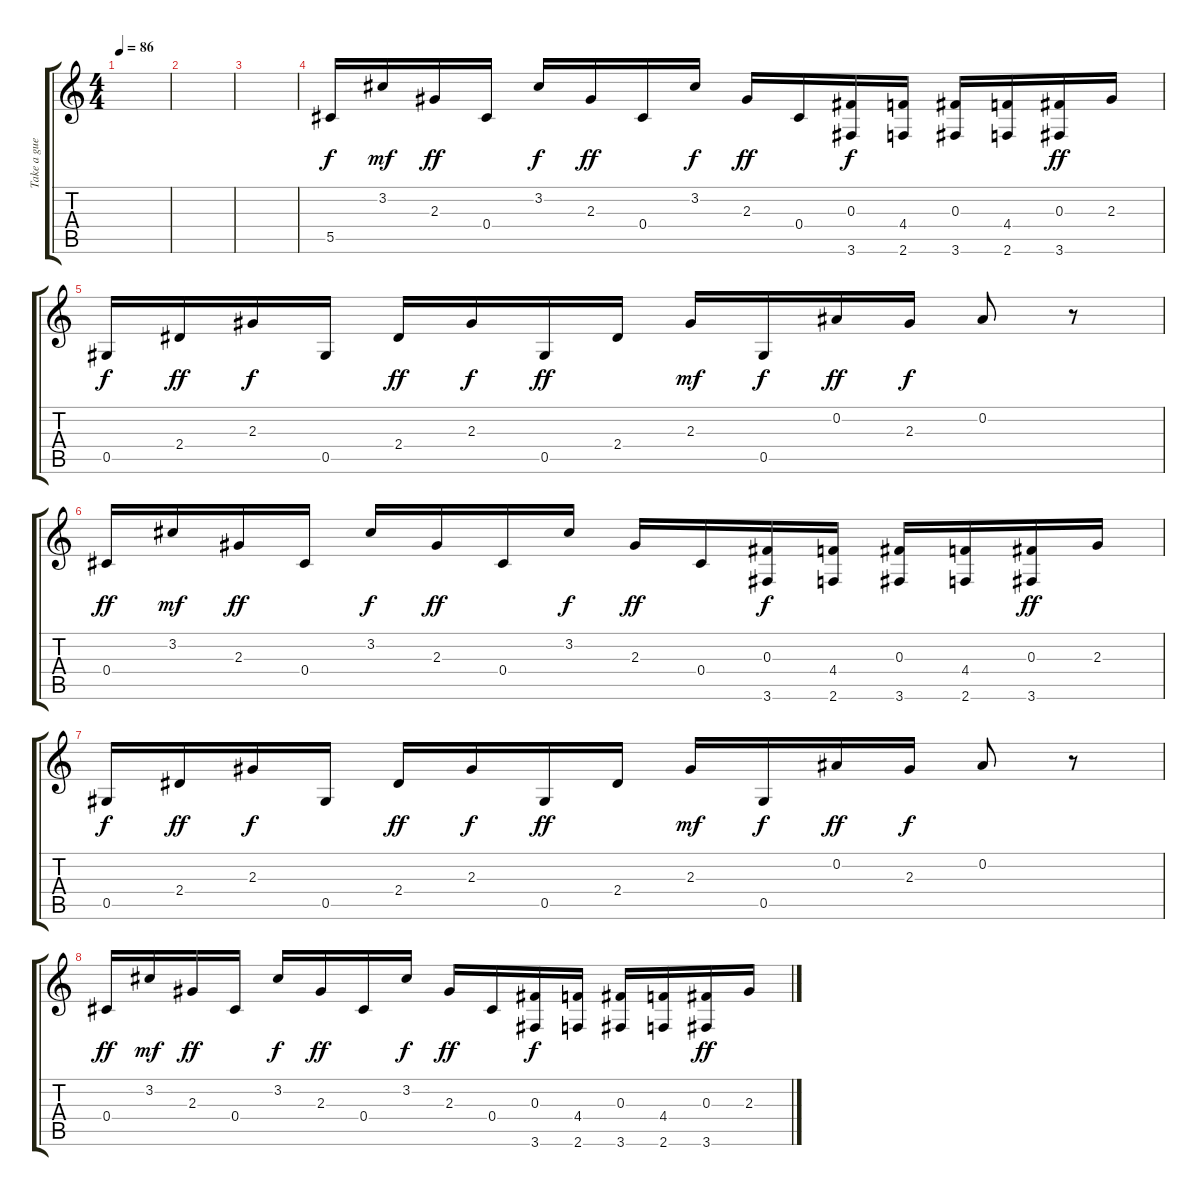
\track ("Take a guess" "Take a gue") {instrument distortionguitar}
\staff {score tabs}
\tuning (Eb4 Bb3 Gb3 Db3 Ab2 Eb2) {hide}
\ts (4 4)
\tempo 86
\clef g2
\ks c
|
|
|
5.5.16 3.2.16{dy mf} 2.3.16{dy ff} 0.4.16 3.2.16{dy f} 2.3.16{dy ff} 0.4.16 3.2.16{dy f} 2.3.16{dy ff} 0.4.16 (0.3 3.6).16{dy f} (4.4 2.6).16 (0.3 3.6).16 (4.4 2.6).16 (0.3 3.6).16{dy ff} 2.3.16 |
0.5.16{dy f} 2.4.16{dy ff} 2.3.16{dy f} 0.5.16 2.4.16{dy ff} 2.3.16{dy f} 0.5.16{dy ff} 2.4.16 2.3.16{dy mf} 0.5.16{dy f} 0.2.16{dy ff} 2.3.16{dy f} 0.2.8 r.8 |
0.4.16{dy ff} 3.2.16{dy mf} 2.3.16{dy ff} 0.4.16 3.2.16{dy f} 2.3.16{dy ff} 0.4.16 3.2.16{dy f} 2.3.16{dy ff} 0.4.16 (0.3 3.6).16{dy f} (4.4 2.6).16 (0.3 3.6).16 (4.4 2.6).16 (0.3 3.6).16{dy ff} 2.3.16 |
0.5.16{dy f} 2.4.16{dy ff} 2.3.16{dy f} 0.5.16 2.4.16{dy ff} 2.3.16{dy f} 0.5.16{dy ff} 2.4.16 2.3.16{dy mf} 0.5.16{dy f} 0.2.16{dy ff} 2.3.16{dy f} 0.2.8 r.8 |
0.4.16{dy ff} 3.2.16{dy mf} 2.3.16{dy ff} 0.4.16 3.2.16{dy f} 2.3.16{dy ff} 0.4.16 3.2.16{dy f} 2.3.16{dy ff} 0.4.16 (0.3 3.6).16{dy f} (4.4 2.6).16 (0.3 3.6).16 (4.4 2.6).16 (0.3 3.6).16{dy ff} 2.3.16
